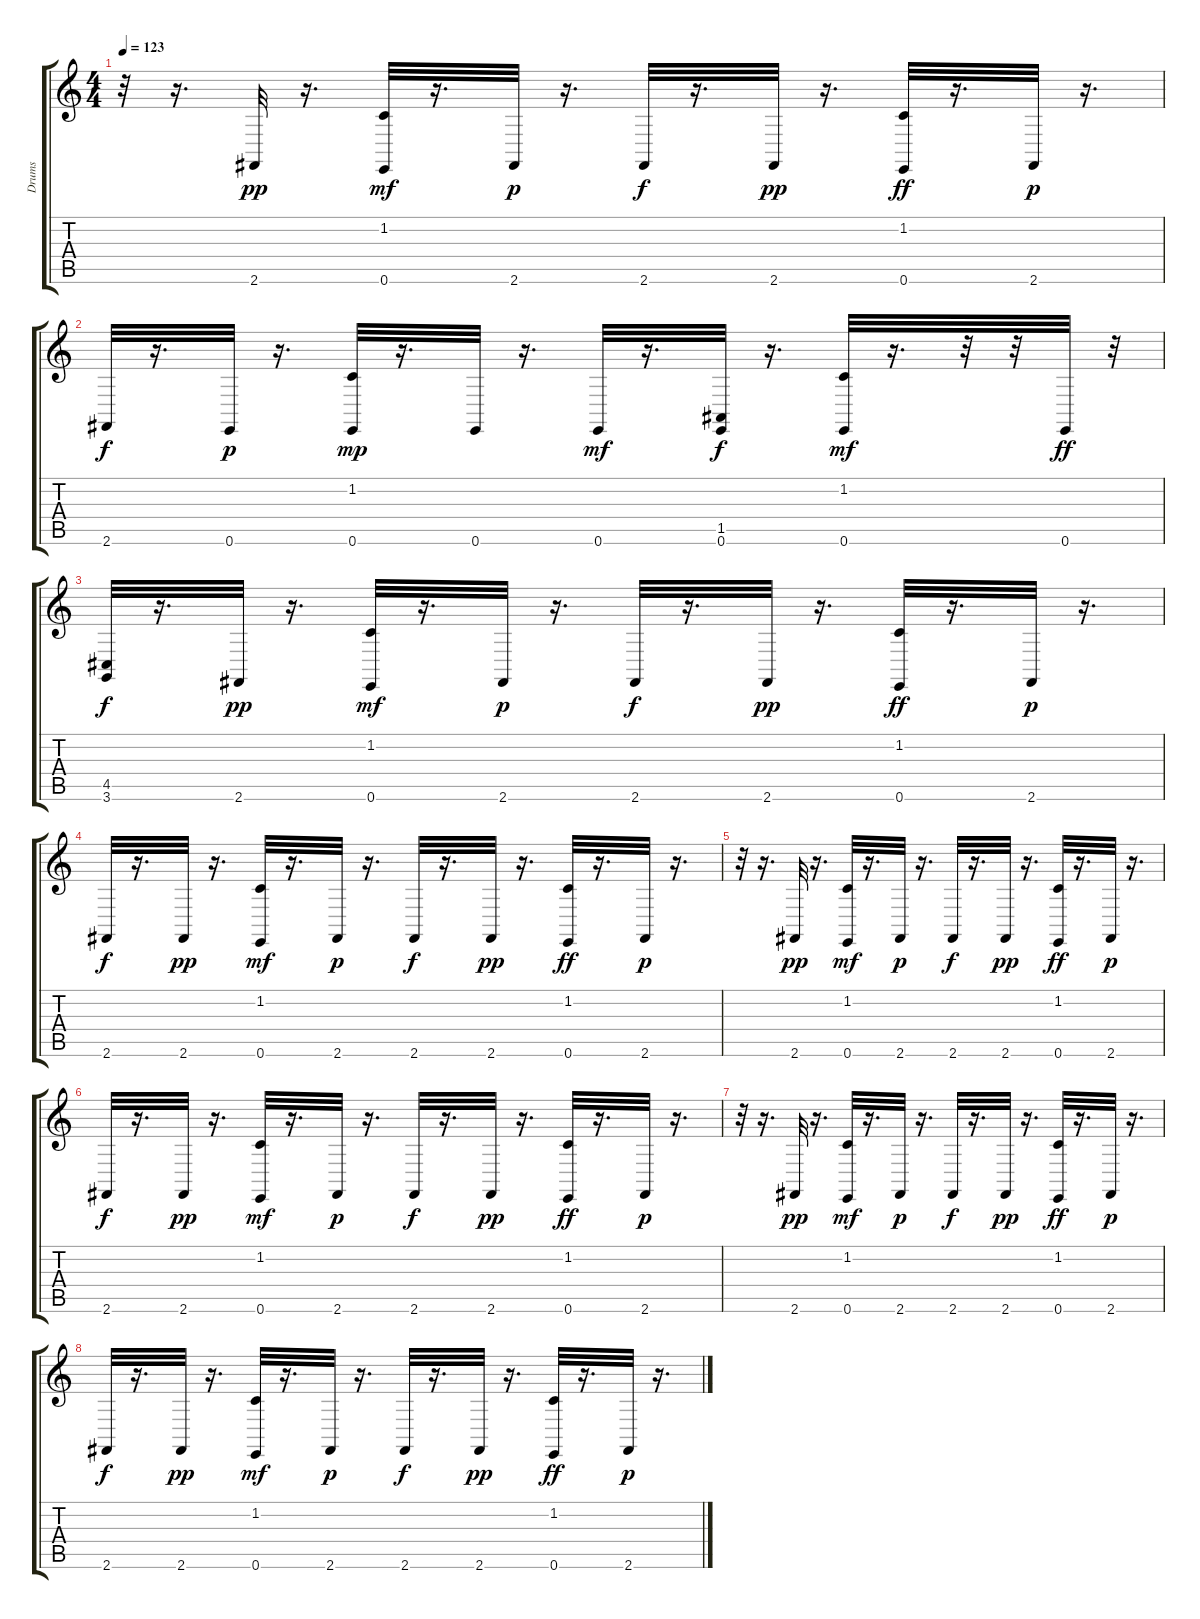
\track ("Drums" "Drums") {instrument synthdrum}
\staff {score tabs}
\tuning (E4 B3 G3 D3 A2 E2) {hide}
\ts (4 4)
\tempo 123
\clef g2
\ks c
r.32{dy p} r.16{d} 2.6.32{dy pp} r.16{d} (1.2 0.6).32{dy mf} r.16{d} 2.6.32{dy p} r.16{d} 2.6.32{dy f} r.16{d} 2.6.32{dy pp} r.16{d} (1.2 0.6).32{dy ff} r.16{d} 2.6.32{dy p} r.16{d} |
2.6.32{dy f} r.16{d} 0.6.32{dy p} r.16{d} (1.2 0.6).32{dy mp} r.16{d} 0.6.32 r.16{d} 0.6.32{dy mf} r.16{d} (1.5 0.6).32{dy f} r.16{d} (1.2 0.6).32{dy mf} r.16{d} r.32 r.32 0.6.32{dy ff} r.32 |
(4.5 3.6).32{dy f} r.16{d} 2.6.32{dy pp} r.16{d} (1.2 0.6).32{dy mf} r.16{d} 2.6.32{dy p} r.16{d} 2.6.32{dy f} r.16{d} 2.6.32{dy pp} r.16{d} (1.2 0.6).32{dy ff} r.16{d} 2.6.32{dy p} r.16{d} |
2.6.32{dy f} r.16{d} 2.6.32{dy pp} r.16{d} (1.2 0.6).32{dy mf} r.16{d} 2.6.32{dy p} r.16{d} 2.6.32{dy f} r.16{d} 2.6.32{dy pp} r.16{d} (1.2 0.6).32{dy ff} r.16{d} 2.6.32{dy p} r.16{d} |
r.32 r.16{d} 2.6.32{dy pp} r.16{d} (1.2 0.6).32{dy mf} r.16{d} 2.6.32{dy p} r.16{d} 2.6.32{dy f} r.16{d} 2.6.32{dy pp} r.16{d} (1.2 0.6).32{dy ff} r.16{d} 2.6.32{dy p} r.16{d} |
2.6.32{dy f} r.16{d} 2.6.32{dy pp} r.16{d} (1.2 0.6).32{dy mf} r.16{d} 2.6.32{dy p} r.16{d} 2.6.32{dy f} r.16{d} 2.6.32{dy pp} r.16{d} (1.2 0.6).32{dy ff} r.16{d} 2.6.32{dy p} r.16{d} |
r.32 r.16{d} 2.6.32{dy pp} r.16{d} (1.2 0.6).32{dy mf} r.16{d} 2.6.32{dy p} r.16{d} 2.6.32{dy f} r.16{d} 2.6.32{dy pp} r.16{d} (1.2 0.6).32{dy ff} r.16{d} 2.6.32{dy p} r.16{d} |
2.6.32{dy f} r.16{d} 2.6.32{dy pp} r.16{d} (1.2 0.6).32{dy mf} r.16{d} 2.6.32{dy p} r.16{d} 2.6.32{dy f} r.16{d} 2.6.32{dy pp} r.16{d} (1.2 0.6).32{dy ff} r.16{d} 2.6.32{dy p} r.16{d}
